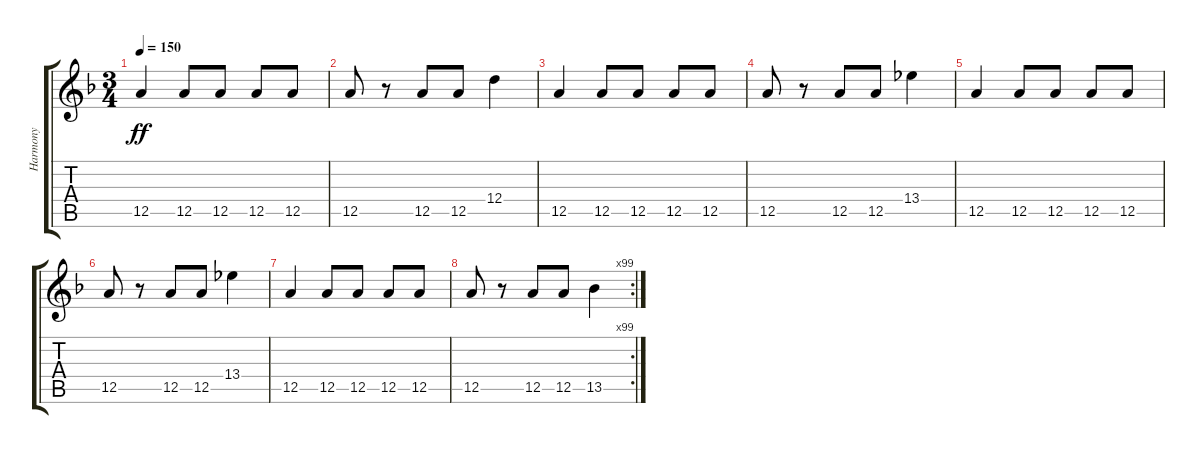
\track ("Harmony" "Harmony") {instrument acousticguitarsteel}
\staff {score tabs}
\tuning (E4 B3 G3 D3 A2 E2) {hide}
\ts (3 4)
\tempo 150
\clef g2
\ks dminor
12.5.4{dy ff} 12.5.8 12.5.8 12.5.8 12.5.8 |
12.5.8 r.8 12.5.8 12.5.8 12.4.4 |
12.5.4 12.5.8 12.5.8 12.5.8 12.5.8 |
12.5.8 r.8 12.5.8 12.5.8 13.4.4 |
12.5.4 12.5.8 12.5.8 12.5.8 12.5.8 |
12.5.8 r.8 12.5.8 12.5.8 13.4.4 |
12.5.4 12.5.8 12.5.8 12.5.8 12.5.8 |
\rc 99
12.5.8 r.8 12.5.8 12.5.8 13.5.4
